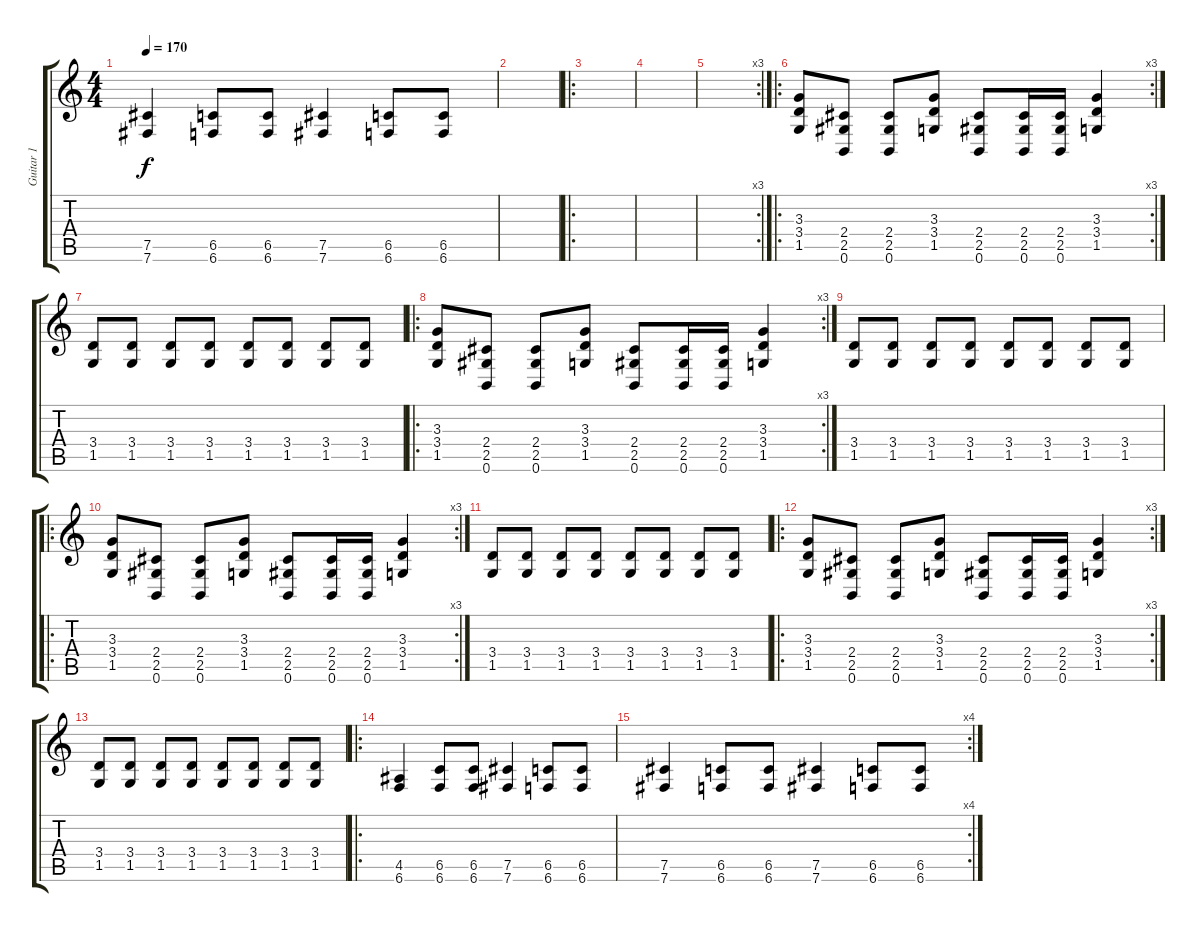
\track ("Guitar 1" "Guitar 1") {instrument distortionguitar}
\staff {score tabs}
\tuning (Db4 Ab3 E3 B2 Gb2 B1) {hide}
\ts (4 4)
\tempo 170
\clef g2
\ks c
(7.5 7.6).4{dy f} (6.5 6.6).8 (6.5 6.6).8 (7.5 7.6).4 (6.5 6.6).8 (6.5 6.6).8 |
|
\ro
|
|
\rc 3
|
\ro
\rc 3
(3.3 3.4 1.5).8 (2.4 2.5 0.6).8 (2.4 2.5 0.6).8 (3.3 3.4 1.5).8 (2.4 2.5 0.6).8 (2.4 2.5 0.6).16 (2.4 2.5 0.6).16 (3.3 3.4 1.5).4 |
(3.4 1.5).8 (3.4 1.5).8 (3.4 1.5).8 (3.4 1.5).8 (3.4 1.5).8 (3.4 1.5).8 (3.4 1.5).8 (3.4 1.5).8 |
\ro
\rc 3
(3.3 3.4 1.5).8 (2.4 2.5 0.6).8 (2.4 2.5 0.6).8 (3.3 3.4 1.5).8 (2.4 2.5 0.6).8 (2.4 2.5 0.6).16 (2.4 2.5 0.6).16 (3.3 3.4 1.5).4 |
(3.4 1.5).8 (3.4 1.5).8 (3.4 1.5).8 (3.4 1.5).8 (3.4 1.5).8 (3.4 1.5).8 (3.4 1.5).8 (3.4 1.5).8 |
\ro
\rc 3
(3.3 3.4 1.5).8 (2.4 2.5 0.6).8 (2.4 2.5 0.6).8 (3.3 3.4 1.5).8 (2.4 2.5 0.6).8 (2.4 2.5 0.6).16 (2.4 2.5 0.6).16 (3.3 3.4 1.5).4 |
(3.4 1.5).8 (3.4 1.5).8 (3.4 1.5).8 (3.4 1.5).8 (3.4 1.5).8 (3.4 1.5).8 (3.4 1.5).8 (3.4 1.5).8 |
\ro
\rc 3
(3.3 3.4 1.5).8 (2.4 2.5 0.6).8 (2.4 2.5 0.6).8 (3.3 3.4 1.5).8 (2.4 2.5 0.6).8 (2.4 2.5 0.6).16 (2.4 2.5 0.6).16 (3.3 3.4 1.5).4 |
(3.4 1.5).8 (3.4 1.5).8 (3.4 1.5).8 (3.4 1.5).8 (3.4 1.5).8 (3.4 1.5).8 (3.4 1.5).8 (3.4 1.5).8 |
\ro
(4.5 6.6).4 (6.5 6.6).8 (6.5 6.6).8 (7.5 7.6).4 (6.5 6.6).8 (6.5 6.6).8 |
\rc 4
(7.5 7.6).4 (6.5 6.6).8 (6.5 6.6).8 (7.5 7.6).4 (6.5 6.6).8 (6.5 6.6).8
